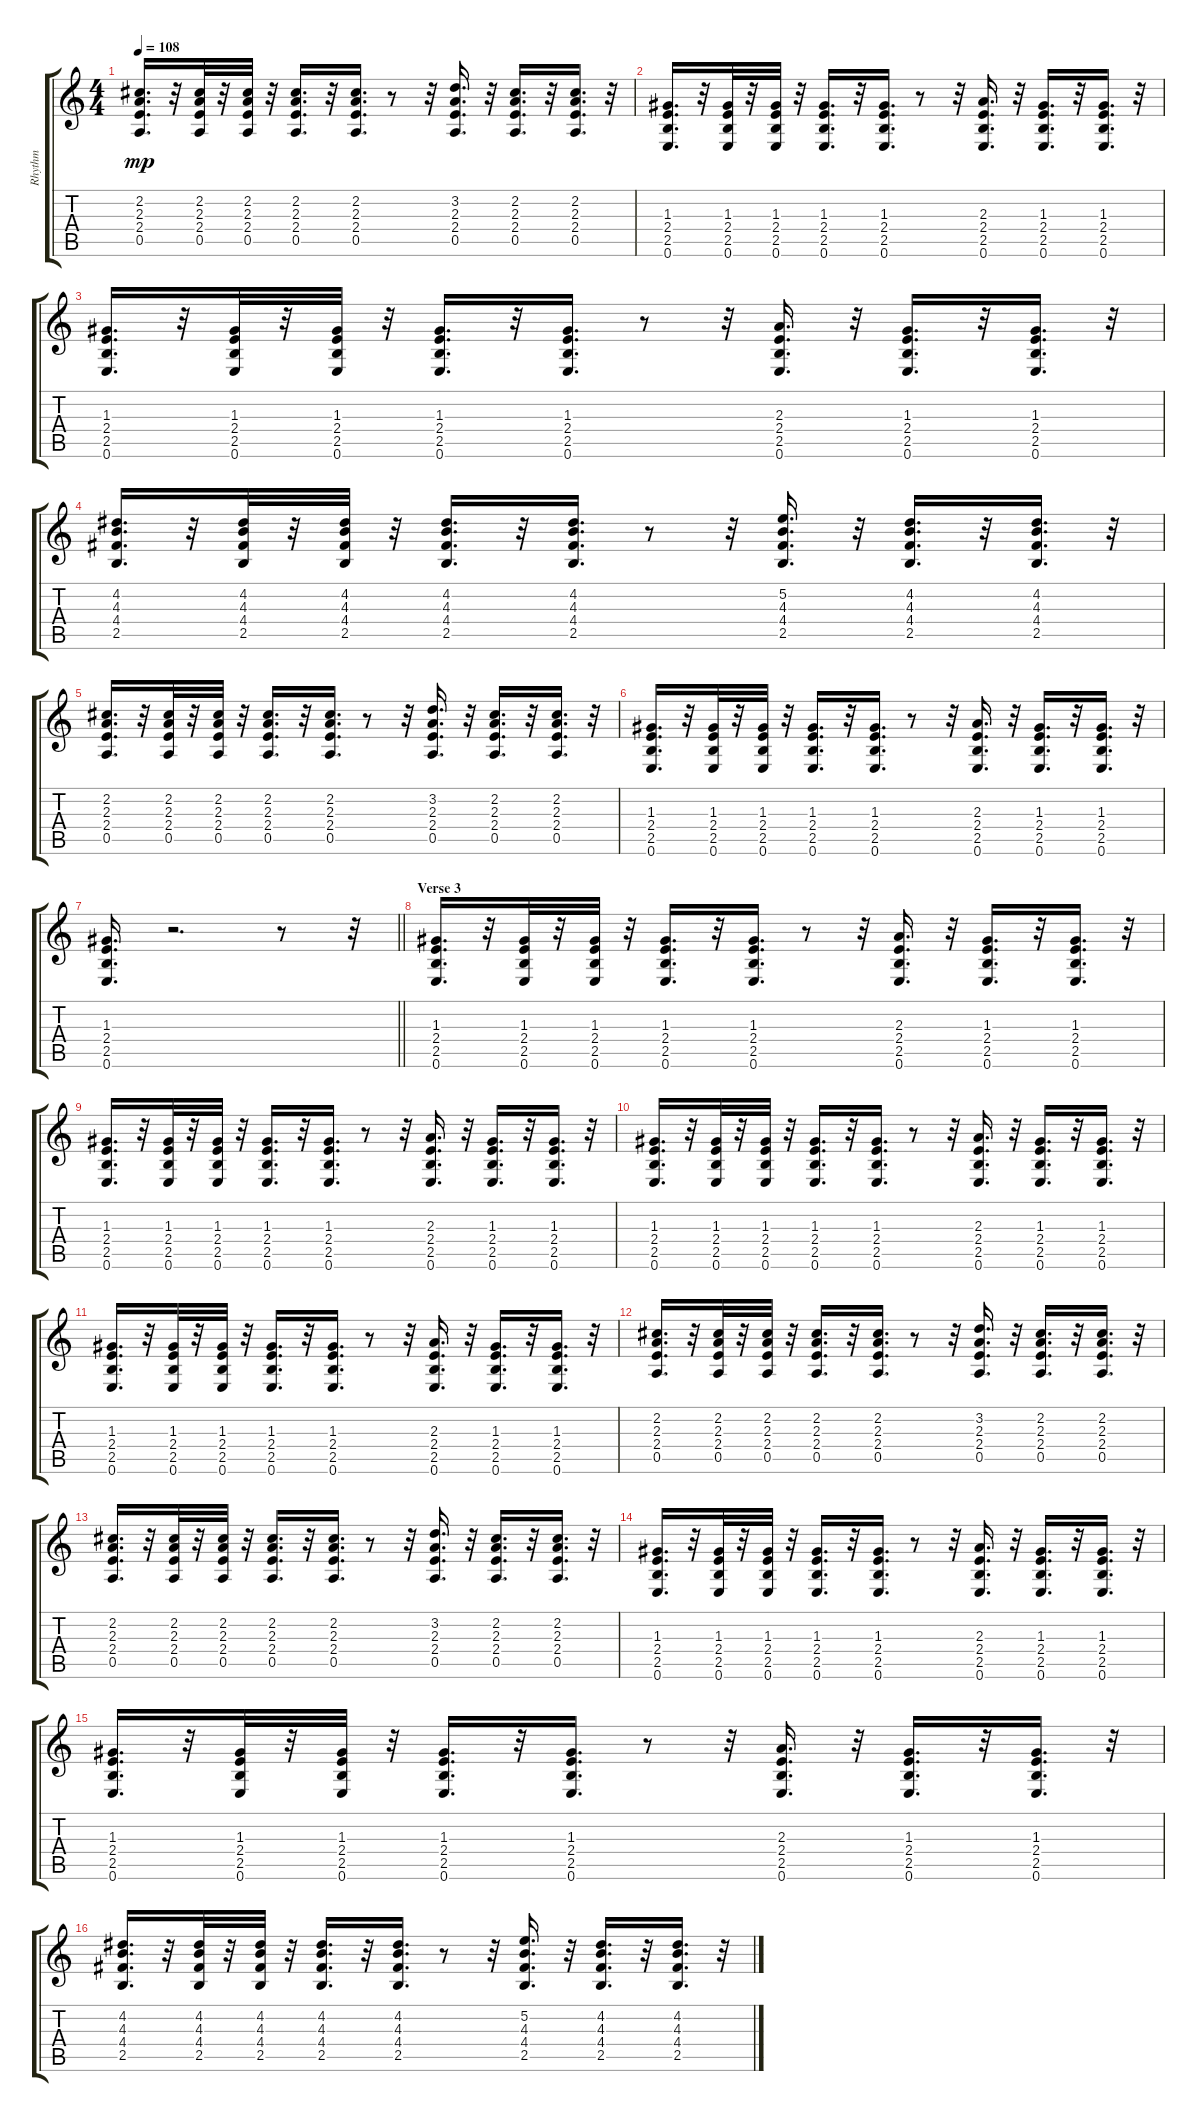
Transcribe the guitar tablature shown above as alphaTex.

\track ("Rhythm     " "Rhythm    ") {instrument electricguitarmuted}
\staff {score tabs}
\tuning (E4 B3 G3 D3 A2 E2) {hide}
\ts (4 4)
\tempo 108
\clef g2
\ks c
(2.2 2.3 2.4 0.5).16{d dy mp} r.32 (2.2 2.3 2.4 0.5).32 r.32 (2.2 2.3 2.4 0.5).32 r.32 (2.2 2.3 2.4 0.5).16{d} r.32 (2.2 2.3 2.4 0.5).16{d} r.8 r.32 (3.2 2.3 2.4 0.5).16{d} r.32 (2.2 2.3 2.4 0.5).16{d} r.32 (2.2 2.3 2.4 0.5).16{d} r.32 |
(1.3 2.4 2.5 0.6).16{d} r.32 (1.3 2.4 2.5 0.6).32 r.32 (1.3 2.4 2.5 0.6).32 r.32 (1.3 2.4 2.5 0.6).16{d} r.32 (1.3 2.4 2.5 0.6).16{d} r.8 r.32 (2.3 2.4 2.5 0.6).16{d} r.32 (1.3 2.4 2.5 0.6).16{d} r.32 (1.3 2.4 2.5 0.6).16{d} r.32 |
(1.3 2.4 2.5 0.6).16{d} r.32 (1.3 2.4 2.5 0.6).32 r.32 (1.3 2.4 2.5 0.6).32 r.32 (1.3 2.4 2.5 0.6).16{d} r.32 (1.3 2.4 2.5 0.6).16{d} r.8 r.32 (2.3 2.4 2.5 0.6).16{d} r.32 (1.3 2.4 2.5 0.6).16{d} r.32 (1.3 2.4 2.5 0.6).16{d} r.32 |
(4.2 4.3 4.4 2.5).16{d} r.32 (4.2 4.3 4.4 2.5).32 r.32 (4.2 4.3 4.4 2.5).32 r.32 (4.2 4.3 4.4 2.5).16{d} r.32 (4.2 4.3 4.4 2.5).16{d} r.8 r.32 (5.2 4.3 4.4 2.5).16{d} r.32 (4.2 4.3 4.4 2.5).16{d} r.32 (4.2 4.3 4.4 2.5).16{d} r.32 |
(2.2 2.3 2.4 0.5).16{d} r.32 (2.2 2.3 2.4 0.5).32 r.32 (2.2 2.3 2.4 0.5).32 r.32 (2.2 2.3 2.4 0.5).16{d} r.32 (2.2 2.3 2.4 0.5).16{d} r.8 r.32 (3.2 2.3 2.4 0.5).16{d} r.32 (2.2 2.3 2.4 0.5).16{d} r.32 (2.2 2.3 2.4 0.5).16{d} r.32 |
(1.3 2.4 2.5 0.6).16{d} r.32 (1.3 2.4 2.5 0.6).32 r.32 (1.3 2.4 2.5 0.6).32 r.32 (1.3 2.4 2.5 0.6).16{d} r.32 (1.3 2.4 2.5 0.6).16{d} r.8 r.32 (2.3 2.4 2.5 0.6).16{d} r.32 (1.3 2.4 2.5 0.6).16{d} r.32 (1.3 2.4 2.5 0.6).16{d} r.32 |
\barLineRight lightlight
(1.3 2.4 2.5 0.6).16{d} r.2{d} r.8 r.32 |
\section ("" "Verse 3")
(1.3 2.4 2.5 0.6).16{d} r.32 (1.3 2.4 2.5 0.6).32 r.32 (1.3 2.4 2.5 0.6).32 r.32 (1.3 2.4 2.5 0.6).16{d} r.32 (1.3 2.4 2.5 0.6).16{d} r.8 r.32 (2.3 2.4 2.5 0.6).16{d} r.32 (1.3 2.4 2.5 0.6).16{d} r.32 (1.3 2.4 2.5 0.6).16{d} r.32 |
(1.3 2.4 2.5 0.6).16{d} r.32 (1.3 2.4 2.5 0.6).32 r.32 (1.3 2.4 2.5 0.6).32 r.32 (1.3 2.4 2.5 0.6).16{d} r.32 (1.3 2.4 2.5 0.6).16{d} r.8 r.32 (2.3 2.4 2.5 0.6).16{d} r.32 (1.3 2.4 2.5 0.6).16{d} r.32 (1.3 2.4 2.5 0.6).16{d} r.32 |
(1.3 2.4 2.5 0.6).16{d} r.32 (1.3 2.4 2.5 0.6).32 r.32 (1.3 2.4 2.5 0.6).32 r.32 (1.3 2.4 2.5 0.6).16{d} r.32 (1.3 2.4 2.5 0.6).16{d} r.8 r.32 (2.3 2.4 2.5 0.6).16{d} r.32 (1.3 2.4 2.5 0.6).16{d} r.32 (1.3 2.4 2.5 0.6).16{d} r.32 |
(1.3 2.4 2.5 0.6).16{d} r.32 (1.3 2.4 2.5 0.6).32 r.32 (1.3 2.4 2.5 0.6).32 r.32 (1.3 2.4 2.5 0.6).16{d} r.32 (1.3 2.4 2.5 0.6).16{d} r.8 r.32 (2.3 2.4 2.5 0.6).16{d} r.32 (1.3 2.4 2.5 0.6).16{d} r.32 (1.3 2.4 2.5 0.6).16{d} r.32 |
(2.2 2.3 2.4 0.5).16{d} r.32 (2.2 2.3 2.4 0.5).32 r.32 (2.2 2.3 2.4 0.5).32 r.32 (2.2 2.3 2.4 0.5).16{d} r.32 (2.2 2.3 2.4 0.5).16{d} r.8 r.32 (3.2 2.3 2.4 0.5).16{d} r.32 (2.2 2.3 2.4 0.5).16{d} r.32 (2.2 2.3 2.4 0.5).16{d} r.32 |
(2.2 2.3 2.4 0.5).16{d} r.32 (2.2 2.3 2.4 0.5).32 r.32 (2.2 2.3 2.4 0.5).32 r.32 (2.2 2.3 2.4 0.5).16{d} r.32 (2.2 2.3 2.4 0.5).16{d} r.8 r.32 (3.2 2.3 2.4 0.5).16{d} r.32 (2.2 2.3 2.4 0.5).16{d} r.32 (2.2 2.3 2.4 0.5).16{d} r.32 |
(1.3 2.4 2.5 0.6).16{d} r.32 (1.3 2.4 2.5 0.6).32 r.32 (1.3 2.4 2.5 0.6).32 r.32 (1.3 2.4 2.5 0.6).16{d} r.32 (1.3 2.4 2.5 0.6).16{d} r.8 r.32 (2.3 2.4 2.5 0.6).16{d} r.32 (1.3 2.4 2.5 0.6).16{d} r.32 (1.3 2.4 2.5 0.6).16{d} r.32 |
(1.3 2.4 2.5 0.6).16{d} r.32 (1.3 2.4 2.5 0.6).32 r.32 (1.3 2.4 2.5 0.6).32 r.32 (1.3 2.4 2.5 0.6).16{d} r.32 (1.3 2.4 2.5 0.6).16{d} r.8 r.32 (2.3 2.4 2.5 0.6).16{d} r.32 (1.3 2.4 2.5 0.6).16{d} r.32 (1.3 2.4 2.5 0.6).16{d} r.32 |
(4.2 4.3 4.4 2.5).16{d} r.32 (4.2 4.3 4.4 2.5).32 r.32 (4.2 4.3 4.4 2.5).32 r.32 (4.2 4.3 4.4 2.5).16{d} r.32 (4.2 4.3 4.4 2.5).16{d} r.8 r.32 (5.2 4.3 4.4 2.5).16{d} r.32 (4.2 4.3 4.4 2.5).16{d} r.32 (4.2 4.3 4.4 2.5).16{d} r.32
